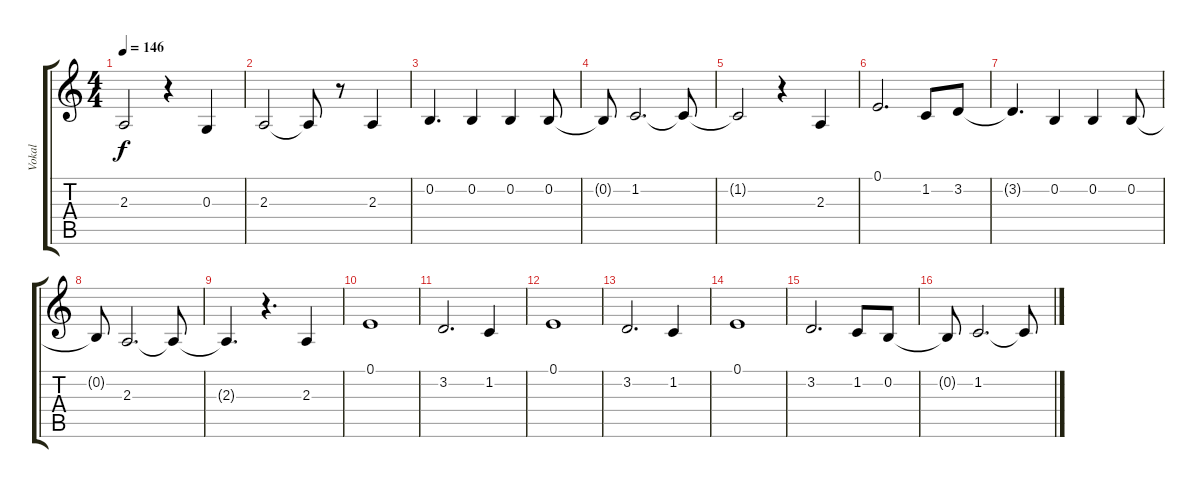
\track ("Vokal" "Vokal") {instrument choiraahs}
\staff {score tabs}
\tuning (E4 B3 G3 D3 A2 E2) {hide}
\ts (4 4)
\tempo 146
\clef g2
\ks c
2.3{t}.2{dy f} r.4 0.3.4 |
2.3.2 2.3{t}.8 r.8 2.3.4 |
0.2.4{d} 0.2.4 0.2.4 0.2.8 |
0.2{t}.8 1.2.2{d} 1.2{t}.8 |
1.2{t}.2 r.4 2.3.4 |
0.1.2{d} 1.2.8 3.2.8 |
3.2{t}.4{d} 0.2.4 0.2.4 0.2.8 |
0.2{t}.8 2.3.2{d} 2.3{t}.8 |
2.3{t}.4{d} r.4{d} 2.3.4 |
0.1.1 |
3.2.2{d} 1.2.4 |
0.1.1 |
3.2.2{d} 1.2.4 |
0.1.1 |
3.2.2{d} 1.2.8 0.2.8 |
0.2{t}.8 1.2.2{d} 1.2{t}.8
